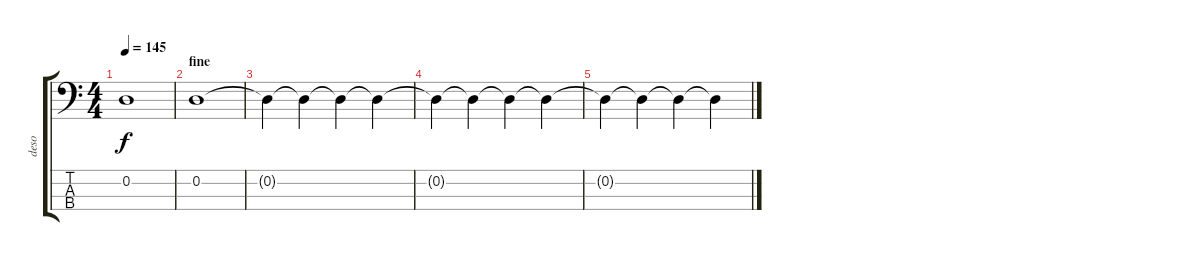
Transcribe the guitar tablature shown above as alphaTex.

\track ("deso" "deso") {instrument electricbasspick}
\staff {score tabs}
\tuning (G2 D2 A1 E1) {hide}
\ts (4 4)
\tempo 145
\clef f4
\ks c
0.2.1{dy f} |
\section ("" "fine")
0.2.1 |
0.2{t}.4 0.2{t}.4 0.2{t}.4 0.2{t}.4 |
0.2{t}.4 0.2{t}.4 0.2{t}.4 0.2{t}.4 |
0.2{t}.4 0.2{t}.4 0.2{t}.4 0.2{t}.4
